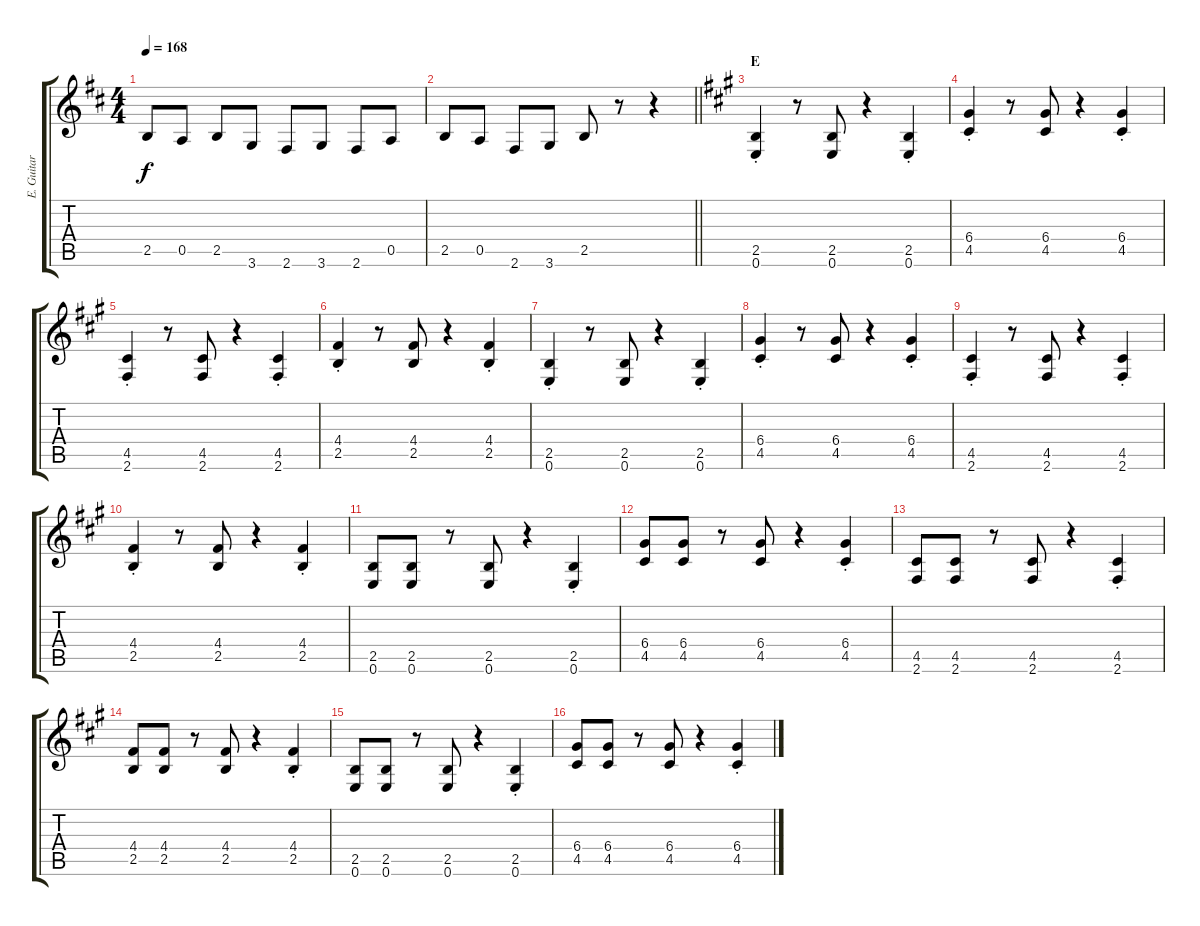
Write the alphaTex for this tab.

\track ("E. Guitar II" "E. Guitar ") {instrument overdrivenguitar}
\staff {score tabs}
\tuning (E4 B3 G3 D3 A2 E2) {hide}
\ts (4 4)
\tempo 168
\clef g2
\ks d
2.5.8{dy f} 0.5.8 2.5.8 3.6.8 2.6.8 3.6.8 2.6.8 0.5.8 |
\barLineRight lightlight
2.5.8 0.5.8 2.6.8 3.6.8 2.5.8 r.8 r.4 |
\section ("" "E")
\ks a
(2.5{st} 0.6{st}).4 r.8 (2.5 0.6).8 r.4 (2.5{st} 0.6{st}).4 |
(6.4{st} 4.5{st}).4 r.8 (6.4 4.5).8 r.4 (6.4{st} 4.5{st}).4 |
(4.5{st} 2.6{st}).4 r.8 (4.5 2.6).8 r.4 (4.5{st} 2.6{st}).4 |
(4.4{st} 2.5{st}).4 r.8 (4.4 2.5).8 r.4 (4.4{st} 2.5{st}).4 |
(2.5{st} 0.6{st}).4 r.8 (2.5 0.6).8 r.4 (2.5{st} 0.6{st}).4 |
(6.4{st} 4.5{st}).4 r.8 (6.4 4.5).8 r.4 (6.4{st} 4.5{st}).4 |
(4.5{st} 2.6{st}).4 r.8 (4.5 2.6).8 r.4 (4.5{st} 2.6{st}).4 |
(4.4{st} 2.5{st}).4 r.8 (4.4 2.5).8 r.4 (4.4{st} 2.5{st}).4 |
(2.5 0.6).8 (2.5 0.6).8 r.8 (2.5 0.6).8 r.4 (2.5{st} 0.6{st}).4 |
(6.4 4.5).8 (6.4 4.5).8 r.8 (6.4 4.5).8 r.4 (6.4{st} 4.5{st}).4 |
(4.5 2.6).8 (4.5 2.6).8 r.8 (4.5 2.6).8 r.4 (4.5{st} 2.6{st}).4 |
(4.4 2.5).8 (4.4 2.5).8 r.8 (4.4 2.5).8 r.4 (4.4{st} 2.5{st}).4 |
(2.5 0.6).8 (2.5 0.6).8 r.8 (2.5 0.6).8 r.4 (2.5{st} 0.6{st}).4 |
(6.4 4.5).8 (6.4 4.5).8 r.8 (6.4 4.5).8 r.4 (6.4{st} 4.5{st}).4
